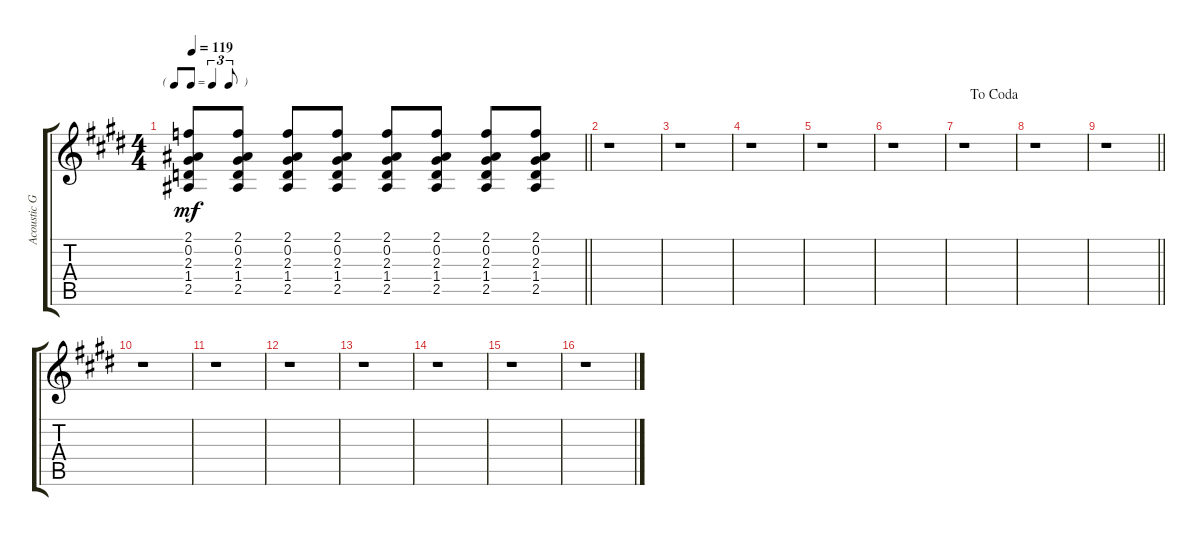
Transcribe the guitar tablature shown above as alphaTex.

\track ("Acoustic Gtr (Steel)" "Acoustic G") {instrument acousticguitarsteel}
\staff {score tabs}
\tuning (Eb4 Bb3 Gb3 Db3 Ab2 Eb2) {hide}
\ts (4 4)
\tf triplet8th
\tempo 119
\clef g2
\barLineRight lightlight
\ks c#minor
(2.1 0.2 2.3 1.4 2.5).8{dy mf} (2.1 0.2 2.3 1.4 2.5).8 (2.1 0.2 2.3 1.4 2.5).8 (2.1 0.2 2.3 1.4 2.5).8 (2.1 0.2 2.3 1.4 2.5).8 (2.1 0.2 2.3 1.4 2.5).8 (2.1 0.2 2.3 1.4 2.5).8 (2.1 0.2 2.3 1.4 2.5).8 |
\ks e
r.1 |
\ks c#minor
r.1 |
r.1 |
\ks e
r.1 |
\ks c#minor
r.1 |
\jump dacoda
\ks e
r.1 |
\ks c#minor
r.1 |
\barLineRight lightlight
r.1 |
\ks e
r.1 |
\ks c#minor
r.1 |
r.1 |
\ks e
r.1 |
\ks c#minor
r.1 |
r.1 |
\ks e
r.1
